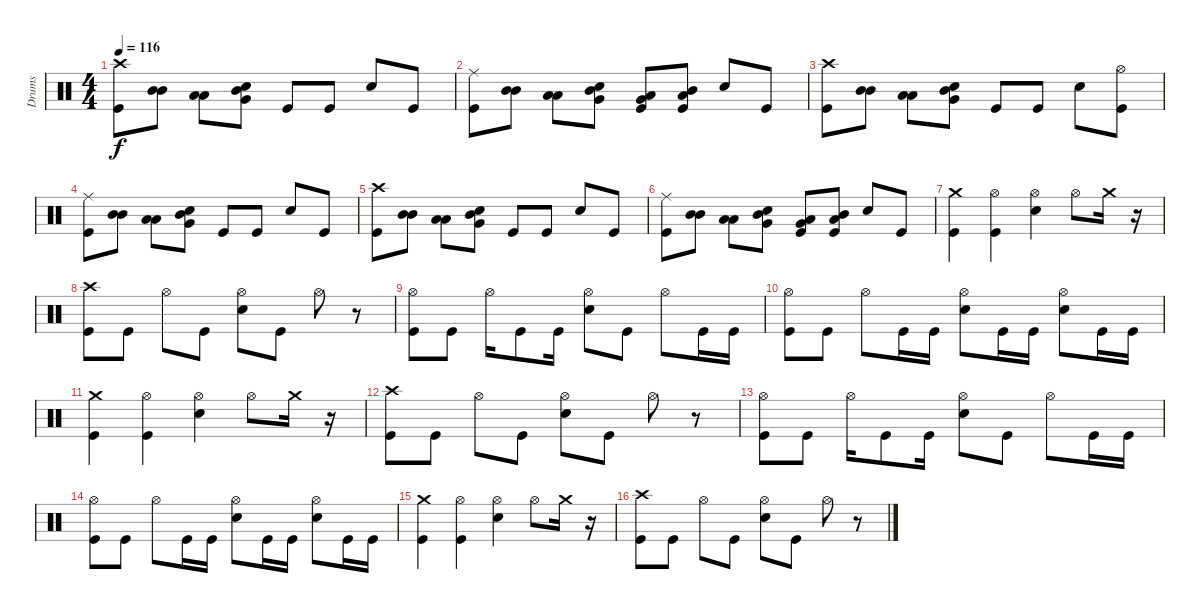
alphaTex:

\track ("Drums" "Drums") {instrument percussion}
\staff {score}
\articulation defaults
\ts (4 4)
\tempo 116
\clef neutral
\ks c
("Crash high (hit)" "Kick (hit)").8{dy f} ("Mid Tom (hit)" "Mid Tom (hit)").8 ("Low Tom (hit)" "Low Tom (hit)").8 ("Mid Tom (hit)" "Very Low Tom (hit)" "Electric Snare (hit)").8 "Kick (hit)".8 "Kick (hit)".8 "Electric Snare (hit)".8 "Kick (hit)".8 |
("Ride (middle)" "Kick (hit)").8 ("Mid Tom (hit)" "Mid Tom (hit)").8 ("Low Tom (hit)" "Low Tom (hit)").8 ("Mid Tom (hit)" "Very Low Tom (hit)" "Electric Snare (hit)").8 ("Low Tom (hit)" "Very Low Tom (hit)" "Kick (hit)").8 ("Mid Tom (hit)" "Low Tom (hit)" "Kick (hit)").8 "Electric Snare (hit)".8 "Kick (hit)".8 |
("Crash high (hit)" "Kick (hit)").8 ("Mid Tom (hit)" "Mid Tom (hit)").8 ("Low Tom (hit)" "Low Tom (hit)").8 ("Mid Tom (hit)" "Very Low Tom (hit)" "Electric Snare (hit)").8 "Kick (hit)".8 "Kick (hit)".8 "Electric Snare (hit)".8 ("Hi-Hat (open)" "Kick (hit)").8 |
("Ride (middle)" "Kick (hit)").8 ("Mid Tom (hit)" "Mid Tom (hit)").8 ("Low Tom (hit)" "Low Tom (hit)").8 ("Mid Tom (hit)" "Very Low Tom (hit)" "Electric Snare (hit)").8 "Kick (hit)".8 "Kick (hit)".8 "Electric Snare (hit)".8 "Kick (hit)".8 |
("Crash high (hit)" "Kick (hit)").8 ("Mid Tom (hit)" "Mid Tom (hit)").8 ("Low Tom (hit)" "Low Tom (hit)").8 ("Mid Tom (hit)" "Very Low Tom (hit)" "Electric Snare (hit)").8 "Kick (hit)".8 "Kick (hit)".8 "Electric Snare (hit)".8 "Kick (hit)".8 |
("Ride (middle)" "Kick (hit)").8 ("Mid Tom (hit)" "Mid Tom (hit)").8 ("Low Tom (hit)" "Low Tom (hit)").8 ("Mid Tom (hit)" "Very Low Tom (hit)" "Electric Snare (hit)").8 ("Low Tom (hit)" "Very Low Tom (hit)" "Kick (hit)").8 ("Mid Tom (hit)" "Low Tom (hit)" "Kick (hit)").8 "Electric Snare (hit)".8 "Kick (hit)".8 |
("Crash medium (hit)" "Kick (hit)").4 ("Hi-Hat (open)" "Kick (hit)").4 ("Hi-Hat (open)" "Electric Snare (hit)").4 "Hi-Hat (open)".8 "Crash medium (hit)".16 r.16 |
("Crash high (hit)" "Kick (hit)").8 "Kick (hit)".8 "Hi-Hat (open)".8 "Kick (hit)".8 ("Hi-Hat (open)" "Electric Snare (hit)").8 "Kick (hit)".8 "Hi-Hat (open)".8 r.8 |
("Hi-Hat (open)" "Kick (hit)").8 "Kick (hit)".8 "Hi-Hat (open)".16 "Kick (hit)".8 "Kick (hit)".16 ("Hi-Hat (open)" "Electric Snare (hit)").8 "Kick (hit)".8 "Hi-Hat (open)".8 "Kick (hit)".16 "Kick (hit)".16 |
("Hi-Hat (open)" "Kick (hit)").8 "Kick (hit)".8 "Hi-Hat (open)".8 "Kick (hit)".16 "Kick (hit)".16 ("Hi-Hat (open)" "Electric Snare (hit)").8 "Kick (hit)".16 "Kick (hit)".16 ("Electric Snare (hit)" "Hi-Hat (open)").8 "Kick (hit)".16 "Kick (hit)".16 |
("Crash medium (hit)" "Kick (hit)").4 ("Hi-Hat (open)" "Kick (hit)").4 ("Hi-Hat (open)" "Electric Snare (hit)").4 "Hi-Hat (open)".8 "Crash medium (hit)".16 r.16 |
("Crash high (hit)" "Kick (hit)").8 "Kick (hit)".8 "Hi-Hat (open)".8 "Kick (hit)".8 ("Hi-Hat (open)" "Electric Snare (hit)").8 "Kick (hit)".8 "Hi-Hat (open)".8 r.8 |
("Hi-Hat (open)" "Kick (hit)").8 "Kick (hit)".8 "Hi-Hat (open)".16 "Kick (hit)".8 "Kick (hit)".16 ("Hi-Hat (open)" "Electric Snare (hit)").8 "Kick (hit)".8 "Hi-Hat (open)".8 "Kick (hit)".16 "Kick (hit)".16 |
("Hi-Hat (open)" "Kick (hit)").8 "Kick (hit)".8 "Hi-Hat (open)".8 "Kick (hit)".16 "Kick (hit)".16 ("Hi-Hat (open)" "Electric Snare (hit)").8 "Kick (hit)".16 "Kick (hit)".16 ("Electric Snare (hit)" "Hi-Hat (open)").8 "Kick (hit)".16 "Kick (hit)".16 |
("Crash medium (hit)" "Kick (hit)").4 ("Hi-Hat (open)" "Kick (hit)").4 ("Hi-Hat (open)" "Electric Snare (hit)").4 "Hi-Hat (open)".8 "Crash medium (hit)".16 r.16 |
("Crash high (hit)" "Kick (hit)").8 "Kick (hit)".8 "Hi-Hat (open)".8 "Kick (hit)".8 ("Hi-Hat (open)" "Electric Snare (hit)").8 "Kick (hit)".8 "Hi-Hat (open)".8 r.8
